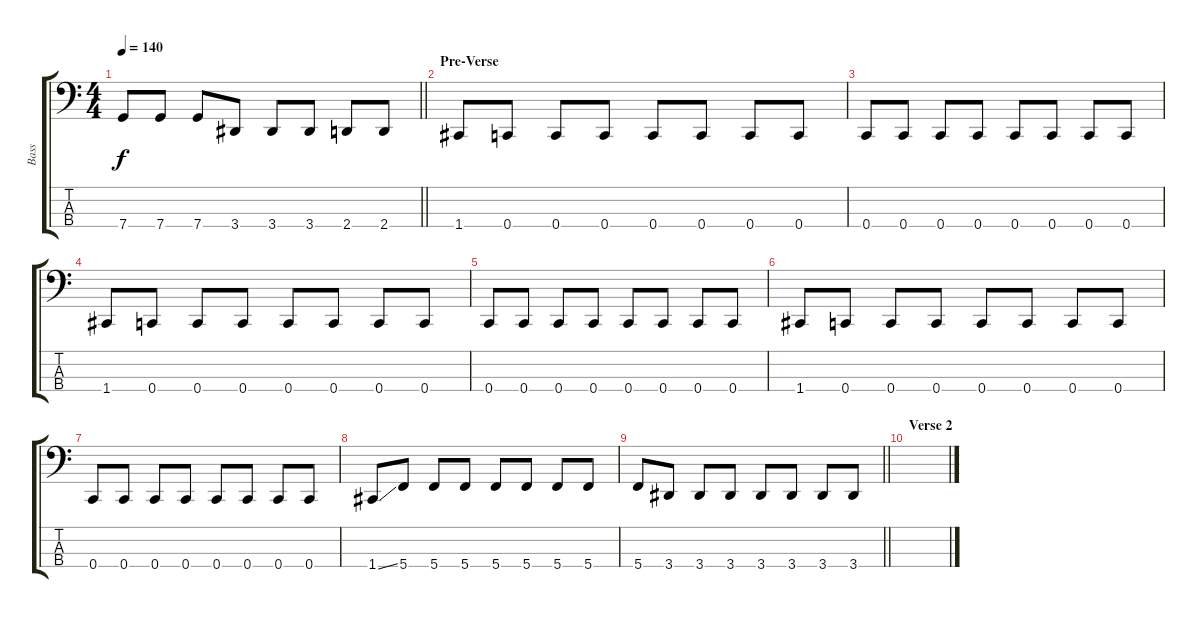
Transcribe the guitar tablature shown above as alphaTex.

\track ("Bass" "Bass") {instrument electricbasspick}
\staff {score tabs}
\tuning (F2 C2 G1 C1) {hide}
\ts (4 4)
\tempo 140
\clef f4
\barLineRight lightlight
\ks c
7.4.8{dy f} 7.4.8 7.4.8 3.4.8 3.4.8 3.4.8 2.4.8 2.4.8 |
\section ("" "Pre-Verse")
1.4.8 0.4.8 0.4.8 0.4.8 0.4.8 0.4.8 0.4.8 0.4.8 |
0.4.8 0.4.8 0.4.8 0.4.8 0.4.8 0.4.8 0.4.8 0.4.8 |
1.4.8 0.4.8 0.4.8 0.4.8 0.4.8 0.4.8 0.4.8 0.4.8 |
0.4.8 0.4.8 0.4.8 0.4.8 0.4.8 0.4.8 0.4.8 0.4.8 |
1.4.8 0.4.8 0.4.8 0.4.8 0.4.8 0.4.8 0.4.8 0.4.8 |
0.4.8 0.4.8 0.4.8 0.4.8 0.4.8 0.4.8 0.4.8 0.4.8 |
1.4{ss}.8 5.4.8 5.4.8 5.4.8 5.4.8 5.4.8 5.4.8 5.4.8 |
\barLineRight lightlight
5.4.8 3.4.8 3.4.8 3.4.8 3.4.8 3.4.8 3.4.8 3.4.8 |
\section ("" "Verse 2")
